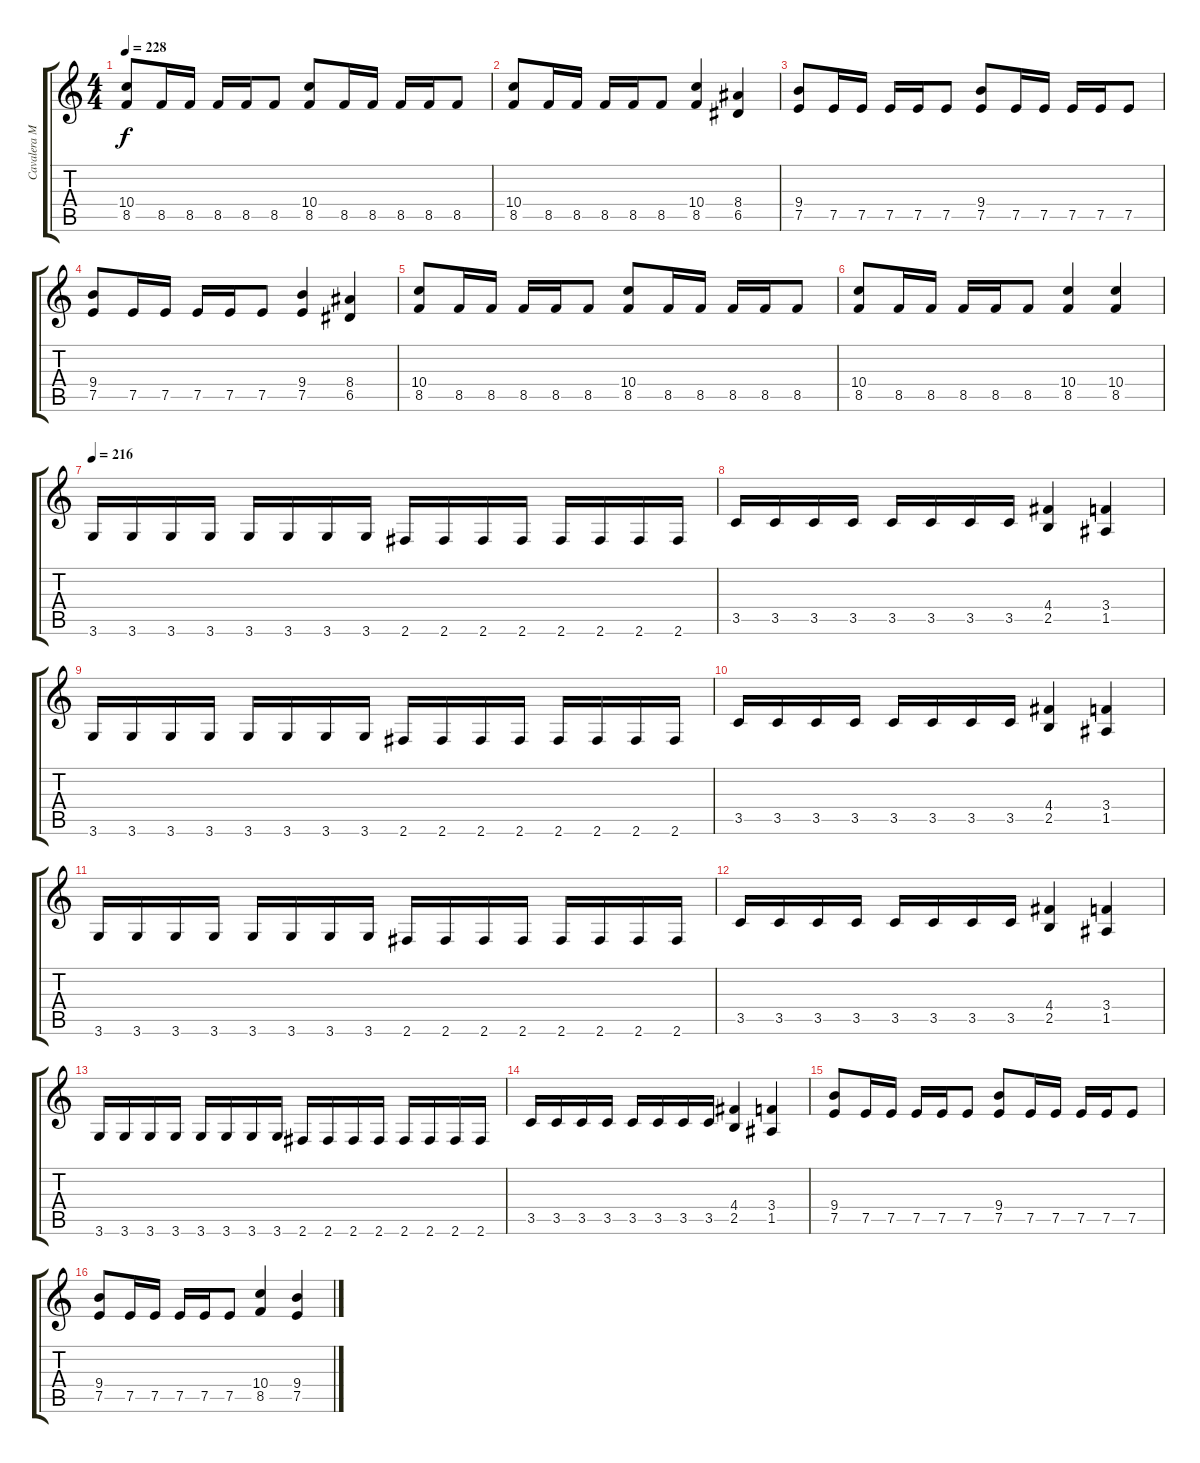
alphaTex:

\track ("Cavalera Max" "Cavalera M") {instrument distortionguitar}
\staff {score tabs}
\tuning (E4 B3 G3 D3 A2 E2) {hide}
\ts (4 4)
\tempo 228
\clef g2
\ks c
(10.4 8.5).8{dy f} 8.5.16 8.5.16 8.5.16 8.5.16 8.5.8 (10.4 8.5).8 8.5.16 8.5.16 8.5.16 8.5.16 8.5.8 |
(10.4 8.5).8 8.5.16 8.5.16 8.5.16 8.5.16 8.5.8 (10.4 8.5).4 (8.4 6.5).4 |
(9.4 7.5).8 7.5.16 7.5.16 7.5.16 7.5.16 7.5.8 (9.4 7.5).8 7.5.16 7.5.16 7.5.16 7.5.16 7.5.8 |
(9.4 7.5).8 7.5.16 7.5.16 7.5.16 7.5.16 7.5.8 (9.4 7.5).4 (8.4 6.5).4 |
(10.4 8.5).8 8.5.16 8.5.16 8.5.16 8.5.16 8.5.8 (10.4 8.5).8 8.5.16 8.5.16 8.5.16 8.5.16 8.5.8 |
(10.4 8.5).8 8.5.16 8.5.16 8.5.16 8.5.16 8.5.8 (10.4 8.5).4 (10.4 8.5).4 |
\tempo 216
3.6.16 3.6.16 3.6.16 3.6.16 3.6.16 3.6.16 3.6.16 3.6.16 2.6.16 2.6.16 2.6.16 2.6.16 2.6.16 2.6.16 2.6.16 2.6.16 |
3.5.16 3.5.16 3.5.16 3.5.16 3.5.16 3.5.16 3.5.16 3.5.16 (4.4 2.5).4 (3.4 1.5).4 |
3.6.16 3.6.16 3.6.16 3.6.16 3.6.16 3.6.16 3.6.16 3.6.16 2.6.16 2.6.16 2.6.16 2.6.16 2.6.16 2.6.16 2.6.16 2.6.16 |
3.5.16 3.5.16 3.5.16 3.5.16 3.5.16 3.5.16 3.5.16 3.5.16 (4.4 2.5).4 (3.4 1.5).4 |
3.6.16 3.6.16 3.6.16 3.6.16 3.6.16 3.6.16 3.6.16 3.6.16 2.6.16 2.6.16 2.6.16 2.6.16 2.6.16 2.6.16 2.6.16 2.6.16 |
3.5.16 3.5.16 3.5.16 3.5.16 3.5.16 3.5.16 3.5.16 3.5.16 (4.4 2.5).4 (3.4 1.5).4 |
3.6.16 3.6.16 3.6.16 3.6.16 3.6.16 3.6.16 3.6.16 3.6.16 2.6.16 2.6.16 2.6.16 2.6.16 2.6.16 2.6.16 2.6.16 2.6.16 |
3.5.16 3.5.16 3.5.16 3.5.16 3.5.16 3.5.16 3.5.16 3.5.16 (4.4 2.5).4 (3.4 1.5).4 |
(9.4 7.5).8 7.5.16 7.5.16 7.5.16 7.5.16 7.5.8 (9.4 7.5).8 7.5.16 7.5.16 7.5.16 7.5.16 7.5.8 |
(9.4 7.5).8 7.5.16 7.5.16 7.5.16 7.5.16 7.5.8 (10.4 8.5).4 (9.4 7.5).4
